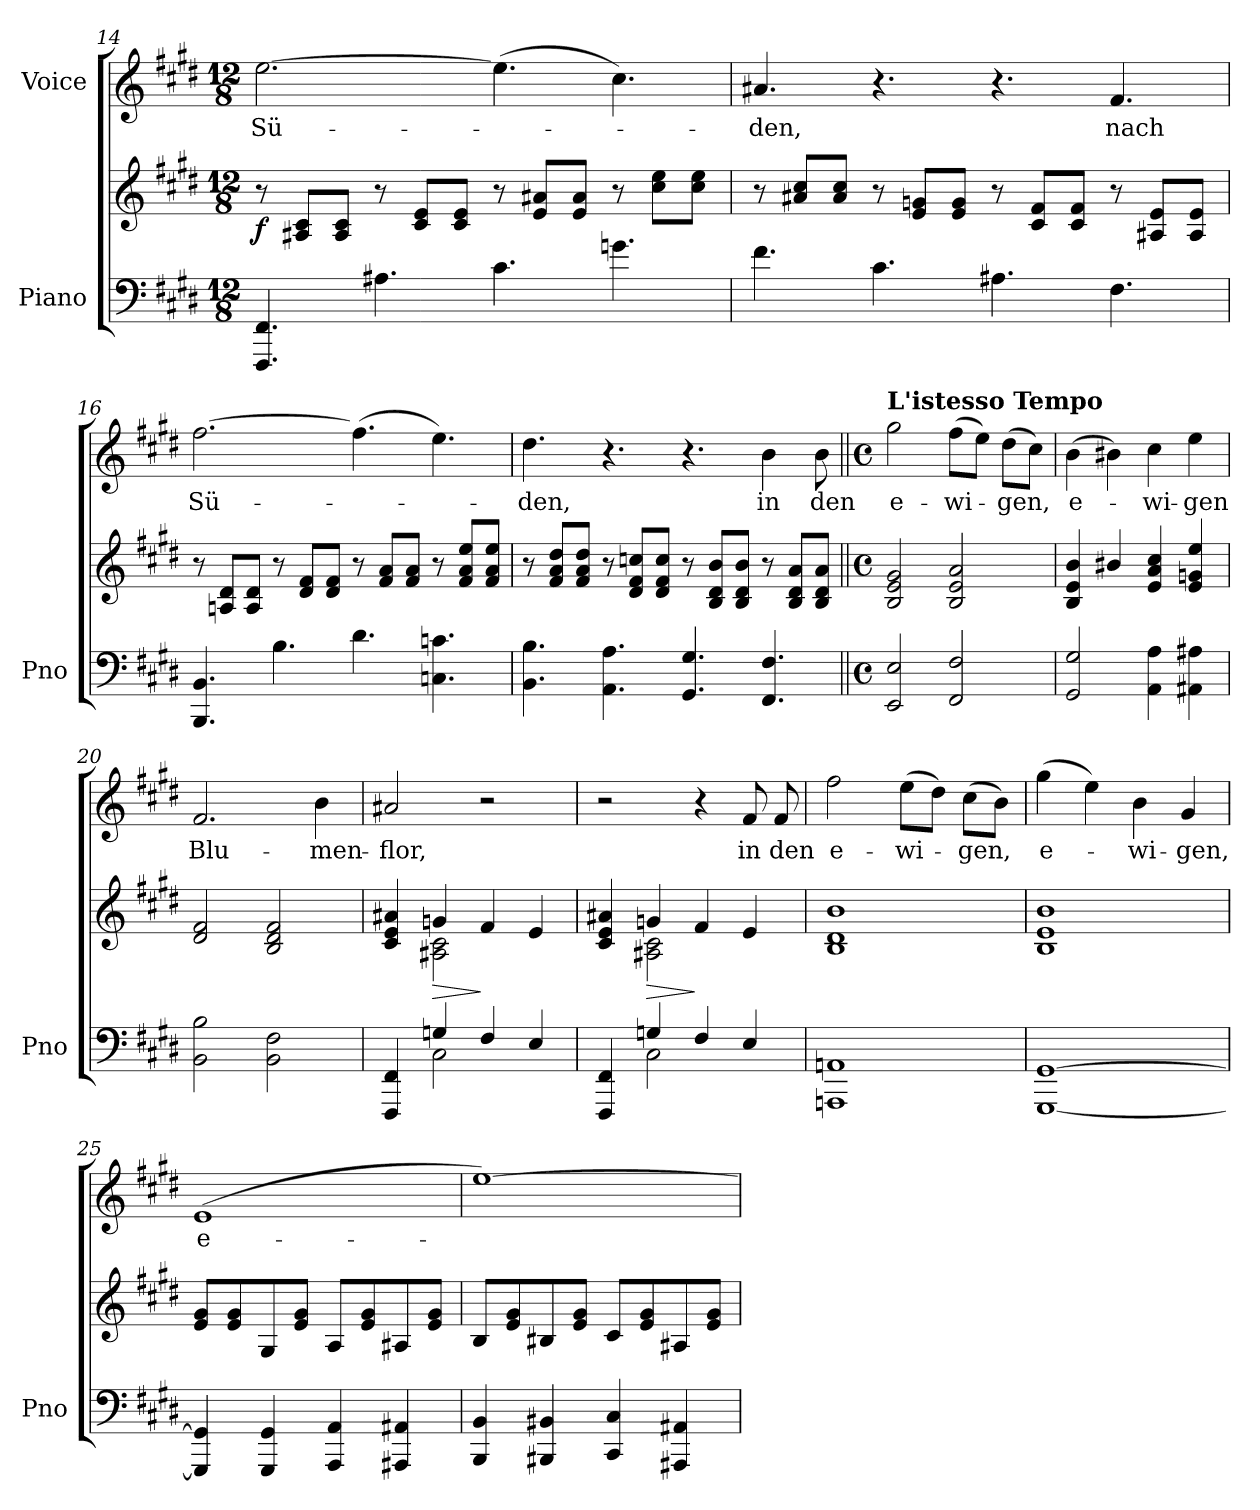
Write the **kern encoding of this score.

**kern	**kern	**dynam	**kern	**text
*part2	*part2	*part2	*part1	*part1
*staff3	*staff2	*staff2/3	*staff1	*staff1
*I"Piano	*	*	*I"Voice	*
*I'Pno	*	*	*	*
!!LO:PB:g=z
*clefF4	*clefG2	*	*clefG2	*
*k[f#c#g#d#]	*k[f#c#g#d#]	*	*k[f#c#g#d#]	*
*M12/8	*M12/8	*	*M12/8	*
=14	=14	=14	=14	=14
!	!	!LO:DY:b	!	!
4.FFF#/ 4.FF#/	8r	f	[2.ee\	Sü-
.	8A#X/ 8c#/L	.	.	.
.	8A#/ 8c#/J	.	.	.
4.A#X\	8r	.	.	.
.	8c#/ 8e/L	.	.	.
.	8c#/ 8e/J	.	.	.
4.c#\	8r	.	(4.ee\]	.
.	8e/ 8a#X/L	.	.	.
.	8e/ 8a#/J	.	.	.
4.gn\	8r	.	4.cc#\)	.
.	8cc#\ 8ee\L	.	.	.
.	8cc#\ 8ee\J	.	.	.
=15	=15	=15	=15	=15
4.f#\	8r	.	4.a#X/	-den,
.	8a#X/ 8cc#/L	.	.	.
.	8a#/ 8cc#/J	.	.	.
4.c#\	8r	.	4.r	.
.	8e/ 8gn/L	.	.	.
.	8e/ 8g/J	.	.	.
4.A#X\	8r	.	4.r	.
.	8c#/ 8f#/L	.	.	.
.	8c#/ 8f#/J	.	.	.
4.F#\	8r	.	4.f#/	nach
.	8A#X/ 8e/L	.	.	.
.	8A#/ 8e/J	.	.	.
=16	=16	=16	=16	=16
4.BBB/ 4.BB/	8r	.	[2.ff#\	Sü-
.	8An/ 8d#/L	.	.	.
.	8A/ 8d#/J	.	.	.
4.B\	8r	.	.	.
.	8d#/ 8f#/L	.	.	.
.	8d#/ 8f#/J	.	.	.
4.d#\	8r	.	(4.ff#\]	.
.	8f#/ 8a/L	.	.	.
.	8f#/ 8a/J	.	.	.
4.Cn\ 4.cn\	8r	.	4.ee\)	.
.	8f#/ 8a/ 8ee/L	.	.	.
.	8f#/ 8a/ 8ee/J	.	.	.
!!LO:LB:g=z
=17	=17	=17	=17	=17
4.BB\ 4.B\	8r	.	4.dd#\	-den,
.	8f#/ 8a/ 8dd#/L	.	.	.
.	8f#/ 8a/ 8dd#/J	.	.	.
4.AA\ 4.A\	8r	.	4.r	.
.	8d#/ 8f#/ 8ccn/L	.	.	.
.	8d#/ 8f#/ 8cc/J	.	.	.
4.GG#/ 4.G#/	8r	.	4.r	.
.	8B/ 8d#/ 8b/L	.	.	.
.	8B/ 8d#/ 8b/J	.	.	.
4.FF#/ 4.F#/	8r	.	4b\	in
.	8B/ 8d#/ 8a/L	.	.	.
.	8B/ 8d#/ 8a/J	.	8b\	den
=18||	=18||	=18||	=18||	=18||
*M4/4	*M4/4	*	*M4/4	*
*met(c)	*met(c)	*	*met(c)	*
!	!	!	!LO:TX:a:B:t=L'istesso Tempo	!
2EE/ 2E/	2B/ 2e/ 2g#/	.	2gg#\	e-
2FF#/ 2F#/	2B/ 2e/ 2a/	.	(8ff#\L	-wi-
.	.	.	8ee\J)	.
.	.	.	(8dd#\L	-gen,
.	.	.	8cc#\J)	.
=19	=19	=19	=19	=19
2GG#/ 2G#/	4B/ 4e/ 4b/	.	(4b\	e-
.	4b#X/	.	4b#X\)	.
4AA\ 4A\	4e/ 4a/ 4cc#/	.	4cc#\	-wi-
4AA#X\ 4A#X\	4e/ 4gn/ 4ee/	.	4ee\	-gen
=20	=20	=20	=20	=20
2BB\ 2B\	2d#/ 2f#/	.	2.f#/	Blu-
2BB\ 2F#\	2B/ 2d#/ 2f#/	.	.	.
.	.	.	4b\	-men-
=21	=21	=21	=21	=21
*^	*^	*	*	*
4FFF#/ 4FF#/	4rAyy	4c#/ 4e/ 4a#X/	4rcyy	.	2a#X/	-flor,
!	!	!	!	!LO:HP:b	!	!
4Gn/	2C#\	4gn/	2A#X\ 2c#\	>	.	.
4F#/	.	4f#/	.	]	2r	.
4E/	4ryy	4e/	4ryy	.	.	.
!!LO:LB:g=z
=22	=22	=22	=22	=22	=22	=22
4FFF#/ 4FF#/	4rAyy	4c#/ 4e/ 4a#X/	4rcyy	.	2r	.
!	!	!	!	!LO:HP:b	!	!
4Gn/	2C#\	4gn/	2A#X\ 2c#\	>	.	.
4F#/	.	4f#/	.	]	4r	.
4E/	4ryy	4e/	4reyy	.	8f#/	in
.	.	.	.	.	8f#/	den
*v	*v	*	*	*	*	*
*	*v	*v	*	*	*
=23	=23	=23	=23	=23
1AAAn 1AAn	1B 1d# 1b	.	2ff#\	e-
.	.	.	(8ee\L	-wi-
.	.	.	8dd#\J)	.
.	.	.	(8cc#\L	-gen,
.	.	.	8b\J)	.
=24	=24	=24	=24	=24
[1GGG# [1GG#	1B 1e 1b	.	(4gg#\	e-
.	.	.	4ee\)	.
.	.	.	4b\	-wi-
.	.	.	4g#/	-gen,
=25	=25	=25	=25	=25
4GGG#/] 4GG#/]	8e/ 8g#/L	.	(>1e	e-
.	8e/ 8g#/	.	.	.
4GGG#/ 4GG#/	8G#/	.	.	.
.	8e/ 8g#/J	.	.	.
4AAA/ 4AA/	8A/L	.	.	.
.	8e/ 8g#/	.	.	.
4AAA#X/ 4AA#X/	8A#X/	.	.	.
.	8e/ 8g#/J	.	.	.
=26	=26	=26	=26	=26
4BBB/ 4BB/	8B/L	.	[1ee)	.
.	8e/ 8g#/	.	.	.
4BBB#X/ 4BB#X/	8B#X/	.	.	.
.	8e/ 8g#/J	.	.	.
4CC#/ 4C#/	8c#/L	.	.	.
.	8e/ 8g#/	.	.	.
4AAA#X/ 4AA#X/	8A#X/	.	.	.
.	8e/ 8g#/J	.	.	.
=	=	=	=	=
*-	*-	*-	*-	*-
